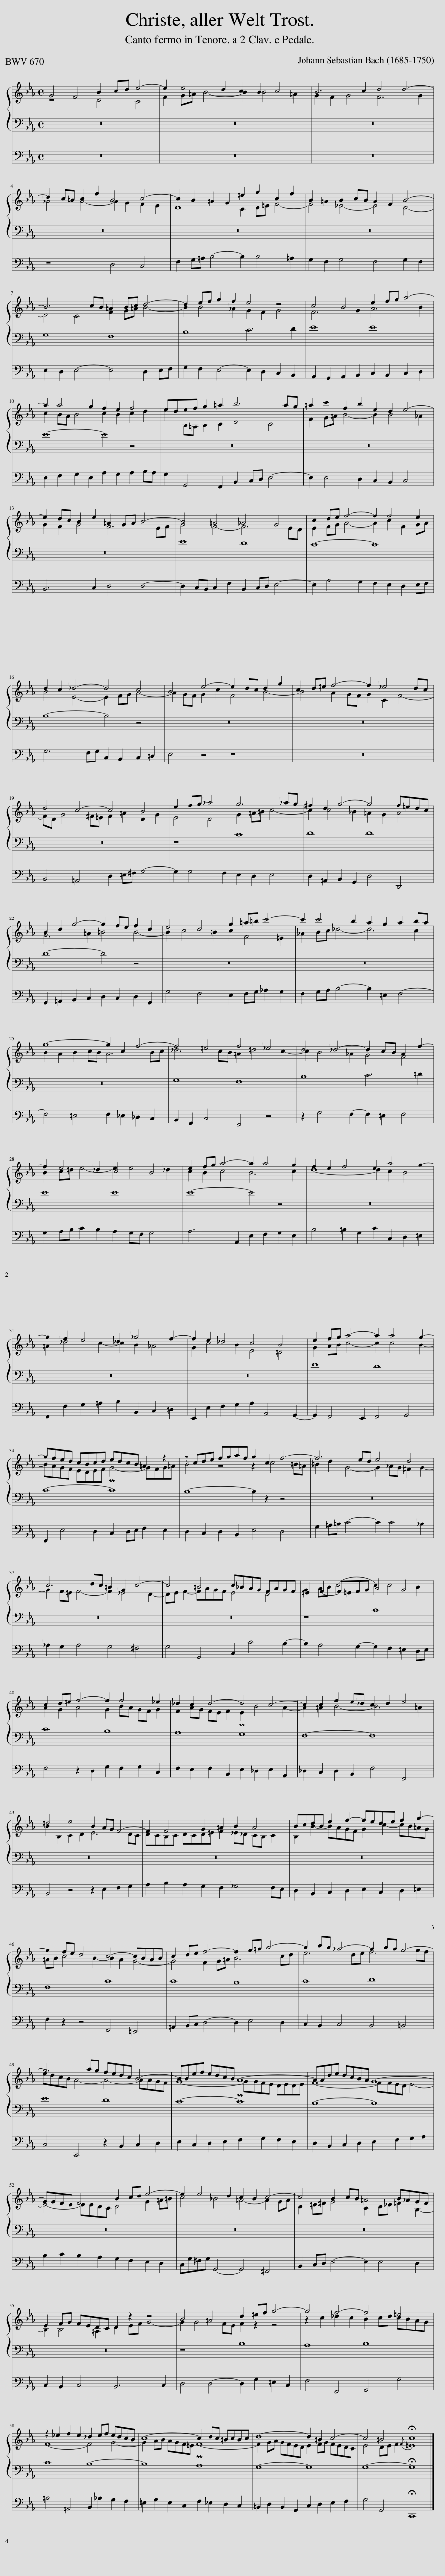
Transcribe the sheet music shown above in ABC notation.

X:1
%%score { ( 1 2 ) ( 3 4 ) ( 5 6 ) 7 } 8 9 10
L:1/8
Q:1/2=58
M:4/2
I:linebreak $
K:Eb
V:1 treble
V:2 treble
V:3 treble
V:4 treble
V:5 treble
V:6 treble
V:7 bass
V:8 bass
V:9 bass
V:10 bass
V:1
 G4 F4 B2 cd e4- | e2 e4 d2 c2 B2 c4 | B6 c2 d4 d4- |$ d2 c=B c2 f2 B4 c4- | c2 B2 =A2 G2 =e2 g2 c2 f2 | %5
 B2 =A2 B2 cB A2 F2 B4- |$ B6 cB =A2 Bc d4- | d2 ef g2 f2 e4 z4 | c4 B4 e2 fg a4- |$ a2 a4 g2 f2 e2 f4 | %10
 edef g2 =a2 b6 ag | =a2 c'2 f2 b2 e2 d2 e4- |$ e2 dc B2 e2 =A2 GA B4- | B4 =A4 _A4 G4 | c2 de f4- f2 f4 e2 |$ %15
 d2 c2 _d4- d4 c4 | B4 e4- e2 dc d2 g2 | c2 d=e f4- f2 _e4 dc |$ d4 c4- c4 B4 | e2 fg _a4 g6 _ag | %20
 ^f2 d2 g4- g4 f=edc |$ B2 d2 g4- g2 fe f2 d2 | e4 d4 g2 =a=b c'4- | c'2 c'4 b2 a2 g2 a2 ba |$ g8- g2 c2 f4- | %25
 f4 =e4 f4 _e4 | d4 _d4- d2 cB A2 f2- |$ f2 e4 _d2 c4 B4 | e2 fg a4- a2 a4 g2 | f2 e2 f4 e2 a4 g2- |$ %30
 g2 f2 e4 _d2 _g4 f2- | f2 e2 _d4 c4 B4 | e2 fg a4- a2 a4 g2- |$ gfed cBcd edcB =A2 z2 | z cde fgaf g2 c2 f4- | %35
 f6 ed e4 d4 |$ c6 dc =B2 G2 c4- | c4 =B4 c_BAG FAGF | =E2 F2- F=EFG A4 G4 |$ c2 d=e f4- f2 f4 _e2 | %40
 _d2 c2 d4- d4 c4- | c2 c2 f2 e_d c2 d2 e4 |$ =d4 e4 B2 AG F4- | F2 F4 G2 =A2 B2 A4 | BcdB e2 f2- fede f2 g2- |$ %45
 g2 fe d4 c4- cB=AB | c2 de f4- f2 g=a b4- | b2 c'b _a4- a2 ba g4- |$ g6 ag fedc B4- | BBef edcB A8- | %50
 AAde dcBA G8- |$ GGFE F4 B2 cd e4- | e2 e4 d2 c2 B2 c4- | c4 B2 cB =A4 B_AGF |$ E2 FG FEDC D2 z2 z4 | %55
 B4 =A4 d2 =ef g4- | g4 f4- f4 =e4 |$ z2 _e2 f2 e2 _d2 ef edcB | c8- c2 dc =BcBc | d8- d2 =B2 c4- | %60
[Q:1/2=53] c4[Q:1/2=48] =B4[Q:1/2=38] !fermata!c8 |] %61
V:2
 z8 D4 C4 | F2 G=A B4- B2 B4 =A2 | G2 F2 G4 F6 G2 |$ _A4 A4- A2 G2 F2 E2 | D8 C2 D=E F4- | %5
 F4 _E4- E4 D4- |$ D4 C4 F2 G=A B4- | B2 B4 _A2 G2 F2 G4 | F6 G2 A6 B2 |$ c2 BA B4 c2 B2 c2 d2 | %10
 e2 B,=A, B,2 C2 D4 C4 | F2 G=A B4- B2 B4 _A2 |$ G2 F2 G4 F6 EF | G4 F4- F6 ED | E2 FG A4- A2 c2 F2 GA |$ %15
 B4 E4- E2 FG A4- | A2 GF G2 c2 F4 B4- | B4 A2 GF G2 C2 F4- |$ FD G4 ^F=E F2 =A2 D2 G2 | E4 D4 G2 =A=B c4- | %20
 c2 c4 _B2 =A2 G2 A4 |$ G6 =A2 =B4 B4- | B2 c4 =B2 c2 F4 =E2 | _A2 Bc _d4- d6 c2 |$ B2 A2 B2 cB A6 Bc | %25
 _d6 cB =A2 =d4 c2- | c2 B4 _A2 G4 F4 |$ B2 c=d e4- e2 e4 _d2 | c2 B2 c4 B6 c2 | d8- d2 c2 B4 |$ %30
 =A2 _d4 c2- c2 B2 _A4 | G2 c4 B2 E4 =D4 | G2 AB c4- c2 c4 B2- |$ BAGF EDEF G4- GFG=A | B4 z4 z2 c4 =B=A | %35
 =B2 d2 G4- G2 _AG ^F2 G2- |$ G2 F=E F4- F2 _E4 D2- | DE F2- FAGF E4 D4 | G2 AB c4- c2 c4 B2 |$ A2 G2 A4 G2 BA GF G2 | %40
 F2 AG FE F2 E2 B4 A2- | A2 =A2 B4- B6 =A2 |$ B2 B,2 C2 D2 E6 DC | DCB,C DCD=E F2 _E_D CB, C2 | B,2 B2- BAGF G2 c2- cB=AG |$ %45
 =AB c4 B2- B2 A2 G4- | G4 F2 G=A B6 cd | e6 de f6 gf |$ edcB A4- A4- AAGF | G8- GGFE DEDE | %50
 F8- FFED E4- |$ E4- EEDC D4 G2 =A=B | c4 _B4 =A4- A2 GA | D2 =E^F G4 C2 D_E =F2 B,2- |$ B,2 B,4 =A,2 D2 EF G4- | %55
 G2 G4 FE F2 z2 z4 | z2 c2 _d2 c2 B2 cd cBAG |$ F8- F4 G4- | G2 AB AGF=E F8- | F2 GA GFED E2 FG FEDC | %60
 E4 DE F2{F} =E8 |] %61
V:3
 G4 F4 B2 c d e4- | e2 e4 d2 c2 B2 c4 | B6 c2 d4 d4- |$ d2 c =B c2 f2 B4 c4- | c2 B2 =A2 G2 =e2 g2 c2 f2 | %5
 B2 =A2 B2 c B A2 F2 B4- |$ B6 c B =A2 B c d4- | d2 e f g2 f2 e4 z4 | c4 B4 e2 f g a4- |$ a2 a4 g2 f2 e2 f4 | %10
 e d e f g2 =a2 b6 a g | =a2 c'2 f2 b2 e2 d2 e4- |$ e2 d c B2 e2 =A2 G A B4- | B4 =A4 _A4 G4 | c2 d e f4- f2 f4 e2 |$ %15
 d2 c2 _d4- d4 c4 | B4 e4- e2 d c d2 g2 | c2 d =e f4- f2 _e4 d c |$ d4 c4- c4 B4 | e2 f g _a4 g6 _a g | %20
 ^f2 d2 g4- g4 f =e d c |$ B2 d2 g4- g2 f e f2 d2 | e4 d4 g2 =a =b c'4- | c'2 c'4 b2 a2 g2 a2 b a |$ g8- g2 c2 f4- | %25
 f4 =e4 f4 _e4 | d4 _d4- d2 c B A2 f2- |$ f2 e4 _d2 c4 B4 | e2 f g a4- a2 a4 g2 | f2 e2 f4 e2 a4 g2- |$ %30
 g2 f2 e4 _d2 _g4 f2- | f2 e2 _d4 c4 B4 | e2 f g a4- a2 a4 g2- |$ g f e d c B c d e d c B =A2 z2 | z c d e f g a f g2 c2 f4- | %35
 f6 e d e4 d4 |$ c6 d c =B2 G2 c4- | c4 =B4 c _B A G F A G F | =E2 F2- F =E F G A4 G4 |$ c2 d =e f4- f2 f4 _e2 | %40
 _d2 c2 d4- d4 c4- | c2 c2 f2 e _d c2 d2 e4 |$ =d4 e4 B2 A G F4- | F2 F4 G2 =A2 B2 A4 | B c d B e2 f2- f e d e f2 g2- |$ %45
 g2 f e d4 c4- c B =A B | c2 d e f4- f2 g =a b4- | b2 c' b _a4- a2 b a g4- |$ g6 a g f e d c B4- | B B e f e d c B A8- | %50
 A A d e d c B A G8- |$ G G F E F4 B2 c d e4- | e2 e4 d2 c2 B2 c4- | c4 B2 c B =A4 B _A G F |$ E2 F G F E D C D2 z2 z4 | %55
 B4 =A4 d2 =e f g4- | g4 f4- f4 =e4 |$ z2 _e2 f2 e2 _d2 e f e d c B | c8- c2 d c =B c B c | d8- d2 =B2 c4- | %60
 c4 =B4 !fermata!c8 |] %61
V:4
 z8 D4 C4 | F2 G =A B4- B2 B4 =A2 | G2 F2 G4 F6 G2 |$ _A4 A4- A2 G2 F2 E2 | D8 C2 D =E F4- | %5
 F4 _E4- E4 D4- |$ D4 C4 F2 G =A B4- | B2 B4 _A2 G2 F2 G4 | F6 G2 A6 B2 |$ c2 B A B4 c2 B2 c2 d2 | %10
 e2 B, =A, B,2 C2 D4 C4 | F2 G =A B4- B2 B4 _A2 |$ G2 F2 G4 F6 E F | G4 F4- F6 E D | E2 F G A4- A2 c2 F2 G A |$ %15
 B4 E4- E2 F G A4- | A2 G F G2 c2 F4 B4- | B4 A2 G F G2 C2 F4- |$ F D G4 ^F =E F2 =A2 D2 G2 | E4 D4 G2 =A =B c4- | %20
 c2 c4 _B2 =A2 G2 A4 |$ G6 =A2 =B4 B4- | B2 c4 =B2 c2 F4 =E2 | _A2 B c _d4- d6 c2 |$ B2 A2 B2 c B A6 B c | %25
 _d6 c B =A2 =d4 c2- | c2 B4 _A2 G4 F4 |$ B2 c =d e4- e2 e4 _d2 | c2 B2 c4 B6 c2 | d8- d2 c2 B4 |$ %30
 =A2 _d4 c2- c2 B2 _A4 | G2 c4 B2 E4 =D4 | G2 A B c4- c2 c4 B2- |$ B A G F E D E F G4- G F G =A | B4 z4 z2 c4 =B =A | %35
 =B2 d2 G4- G2 _A G ^F2 G2- |$ G2 F =E F4- F2 _E4 D2- | D E F2- F A G F E4 D4 | G2 A B c4- c2 c4 B2 |$ A2 G2 A4 G2 B A G F G2 | %40
 F2 A G F E F2 E2 B4 A2- | A2 =A2 B4- B6 =A2 |$ B2 B,2 C2 D2 E6 D C | D C B, C D C D =E F2 _E _D C B, C2 | B,2 B2- B A G F G2 c2- c B =A G |$ %45
 =A B c4 B2- B2 A2 G4- | G4 F2 G =A B6 c d | e6 d e f6 g f |$ e d c B A4- A4- A A G F | G8- G G F E D E D E | %50
 F8- F F E D E4- |$ E4- E E D C D4 G2 =A =B | c4 _B4 =A4- A2 G A | D2 =E ^F G4 C2 D _E =F2 B,2- |$ B,2 B,4 =A,2 D2 E F G4- | %55
 G2 G4 F E F2 z2 z4 | z2 c2 _d2 c2 B2 c d c B A G |$ F8- F4 G4- | G2 A B A G F =E F8- | F2 G A G F E D E2 F G F E D C | %60
 E4 D E F2{F} =E8 |] %61
V:5
 G4 F4 B2 c d e4- | e2 e4 d2 c2 B2 c4 | B6 c2 d4 d4- |$ d2 c =B c2 f2 B4 c4- | c2 B2 =A2 G2 =e2 g2 c2 f2 | %5
 B2 =A2 B2 c B A2 F2 B4- |$ B6 c B =A2 B c d4- | d2 e f g2 f2 e4 z4 | c4 B4 e2 f g a4- |$ a2 a4 g2 f2 e2 f4 | %10
 e d e f g2 =a2 b6 a g | =a2 c'2 f2 b2 e2 d2 e4- |$ e2 d c B2 e2 =A2 G A B4- | B4 =A4 _A4 G4 | c2 d e f4- f2 f4 e2 |$ %15
 d2 c2 _d4- d4 c4 | B4 e4- e2 d c d2 g2 | c2 d =e f4- f2 _e4 d c |$ d4 c4- c4 B4 | e2 f g _a4 g6 _a g | %20
 ^f2 d2 g4- g4 f =e d c |$ B2 d2 g4- g2 f e f2 d2 | e4 d4 g2 =a =b c'4- | c'2 c'4 b2 a2 g2 a2 b a |$ g8- g2 c2 f4- | %25
 f4 =e4 f4 _e4 | d4 _d4- d2 c B A2 f2- |$ f2 e4 _d2 c4 B4 | e2 f g a4- a2 a4 g2 | f2 e2 f4 e2 a4 g2- |$ %30
 g2 f2 e4 _d2 _g4 f2- | f2 e2 _d4 c4 B4 | e2 f g a4- a2 a4 g2- |$ g f e d c B c d e d c B =A2 z2 | z c d e f g a f g2 c2 f4- | %35
 f6 e d e4 d4 |$ c6 d c =B2 G2 c4- | c4 =B4 c _B A G F A G F | =E2 F2- F =E F G A4 G4 |$ c2 d =e f4- f2 f4 _e2 | %40
 _d2 c2 d4- d4 c4- | c2 c2 f2 e _d c2 d2 e4 |$ =d4 e4 B2 A G F4- | F2 F4 G2 =A2 B2 A4 | B c d B e2 f2- f e d e f2 g2- |$ %45
 g2 f e d4 c4- c B =A B | c2 d e f4- f2 g =a b4- | b2 c' b _a4- a2 b a g4- |$ g6 a g f e d c B4- | B B e f e d c B A8- | %50
 A A d e d c B A G8- |$ G G F E F4 B2 c d e4- | e2 e4 d2 c2 B2 c4- | c4 B2 c B =A4 B _A G F |$ E2 F G F E D C D2 z2 z4 | %55
 B4 =A4 d2 =e f g4- | g4 f4- f4 =e4 |$ z2 _e2 f2 e2 _d2 e f e d c B | c8- c2 d c =B c B c | d8- d2 =B2 c4- | %60
 c4 =B4 !fermata!c8 |] %61
V:6
 z8 D4 C4 | F2 G =A B4- B2 B4 =A2 | G2 F2 G4 F6 G2 |$ _A4 A4- A2 G2 F2 E2 | D8 C2 D =E F4- | %5
 F4 _E4- E4 D4- |$ D4 C4 F2 G =A B4- | B2 B4 _A2 G2 F2 G4 | F6 G2 A6 B2 |$ c2 B A B4 c2 B2 c2 d2 | %10
 e2 B, =A, B,2 C2 D4 C4 | F2 G =A B4- B2 B4 _A2 |$ G2 F2 G4 F6 E F | G4 F4- F6 E D | E2 F G A4- A2 c2 F2 G A |$ %15
 B4 E4- E2 F G A4- | A2 G F G2 c2 F4 B4- | B4 A2 G F G2 C2 F4- |$ F D G4 ^F =E F2 =A2 D2 G2 | E4 D4 G2 =A =B c4- | %20
 c2 c4 _B2 =A2 G2 A4 |$ G6 =A2 =B4 B4- | B2 c4 =B2 c2 F4 =E2 | _A2 B c _d4- d6 c2 |$ B2 A2 B2 c B A6 B c | %25
 _d6 c B =A2 =d4 c2- | c2 B4 _A2 G4 F4 |$ B2 c =d e4- e2 e4 _d2 | c2 B2 c4 B6 c2 | d8- d2 c2 B4 |$ %30
 =A2 _d4 c2- c2 B2 _A4 | G2 c4 B2 E4 =D4 | G2 A B c4- c2 c4 B2- |$ B A G F E D E F G4- G F G =A | B4 z4 z2 c4 =B =A | %35
 =B2 d2 G4- G2 _A G ^F2 G2- |$ G2 F =E F4- F2 _E4 D2- | D E F2- F A G F E4 D4 | G2 A B c4- c2 c4 B2 |$ A2 G2 A4 G2 B A G F G2 | %40
 F2 A G F E F2 E2 B4 A2- | A2 =A2 B4- B6 =A2 |$ B2 B,2 C2 D2 E6 D C | D C B, C D C D =E F2 _E _D C B, C2 | B,2 B2- B A G F G2 c2- c B =A G |$ %45
 =A B c4 B2- B2 A2 G4- | G4 F2 G =A B6 c d | e6 d e f6 g f |$ e d c B A4- A4- A A G F | G8- G G F E D E D E | %50
 F8- F F E D E4- |$ E4- E E D C D4 G2 =A =B | c4 _B4 =A4- A2 G A | D2 =E ^F G4 C2 D _E =F2 B,2- |$ B,2 B,4 =A,2 D2 E F G4- | %55
 G2 G4 F E F2 z2 z4 | z2 c2 _d2 c2 B2 c d c B A G |$ F8- F4 G4- | G2 A B A G F =E F8- | F2 G A G F E D E2 F G F E D C | %60
 E4 D E F2{F} =E8 |] %61
V:7
 z16 | z16 | z16 |$ z16 | z16 | %5
 z16 |$ G,8 F,8 | B,8 C6 D2 | E8 E8 |$ E8- E4 z4 | %10
 z16 | z16 |$ z16 | E8 D8 | C8- C8 |$ %15
 B,8- B,4 z4 | z16 | z16 |$ z16 | z8 C8 | %20
 D8 D8 |$ D8- D4 z4 | z16 | z16 |$ z16 | %25
 G,8 F,8 | B,8 C6 =D2 |$ E8 E8 | E8- E4 z4 | z16 |$ %30
 z16 | z16 | E8 D8 |$ C8- PC8 | B,8- B,2 z2 z4 | %35
 z16 |$ z16 | z16 | z8 C8 |$ C8 B,8 | %40
 A,8 PG,8 | F,8- F,8 |$ z16 | z16 | z16 |$ %45
 F,8 C8 | C8 B,8 | C8 D8 |$ E8 D8 | C8- PC8 | %50
 B,8- B,8 |$ z16 | z16 | z16 |$ z16 | %55
 z8 B,8 | A,8 B,8 |$ C8 B,8- | B,8 PA,8 | G,8- G,8 | %60
 G,8- !fermata!G,8 |] %61
V:8
 z16 | z16 | z16 |$ z16 | z16 | %5
 z16 |$ G,8 F,8 | B,8 C6 D2 | E8 E8 |$ E8- E4 z4 | %10
 z16 | z16 |$ z16 | E8 D8 | C8- C8 |$ %15
 B,8- B,4 z4 | z16 | z16 |$ z16 | z8 C8 | %20
 D8 D8 |$ D8- D4 z4 | z16 | z16 |$ z16 | %25
 G,8 F,8 | B,8 C6 =D2 |$ E8 E8 | E8- E4 z4 | z16 |$ %30
 z16 | z16 | E8 D8 |$ C8- PC8 | B,8- B,2 z2 z4 | %35
 z16 |$ z16 | z16 | z8 C8 |$ C8 B,8 | %40
 A,8 PG,8 | F,8- F,8 |$ z16 | z16 | z16 |$ %45
 F,8 C8 | C8 B,8 | C8 D8 |$ E8 D8 | C8- PC8 | %50
 B,8- B,8 |$ z16 | z16 | z16 |$ z16 | %55
 z8 B,8 | A,8 B,8 |$ C8 B,8- | B,8 PA,8 | G,8- G,8 | %60
 G,8- !fermata!G,8 |] %61
V:9
 z16 | z16 | z16 |$ z8 D,4 C,4 | F,2 G,=A, B,4- B,2 B,4 =A,2 | %5
 G,2 F,2 G,4 F,4 G,2 F,2 |$ E,2 D,2 E,4- E,4 D,2 E,F, | G,2 F,2 E,4- E,2 D,2 C,2 B,,2 | A,,2 G,,2 A,,2 B,,2 C,2 B,,2 C,2 D,2 |$ E,2 F,2 G,2 E,2 A,2 G,2 A,2 B,A, | %10
 G,2 G,,4 F,,2 B,,2 C,D, E,4- | E,2 E,4 D,2 C,2 B,,2 C,4 |$ B,,6 C,2 D,4 D,4- | D,2 C,B,, C,2 F,2 B,,2 C,D, E,4- | E,2 A,4 G,2 F,2 E,2 D,2 E,F, |$ %15
 G,6 F,G, C,2 B,,2 C,2 =D,2 | E,4 z4 z8 | z16 |$ B,,4 =A,,4 D,2 =E,^F, G,4- | G,2 G,4 F,2 E,2 D,2 E,4 | %20
 D,2 =A,,2 B,,2 G,,2 D,4 D,,4 |$ G,,2 =A,,2 B,,2 C,2 D,2 C,2 D,2 G,,2 | G,4 F,4 E,2 F,G, _A,2 G,2 | F,2 G,A, B,4- B,2 =E,2 F,4- |$ F,4 =E,4 F,2 _E,2 _D,2 C,2 | %25
 B,,2 G,,2 C,4 F,,4 z4 | z2 G,4 F,2- F,2 =E,2 F,4 |$ G,2 A,B, C2 B,2 A,2 G,F, G,4 | A,6 A,,2 E,2 F,2 G,2 E,2 | B,4 =B,2 G,2 C2 C,2 D,2 =E,2 |$ %30
 F,,2 F,2 G,2 =A,2 B,2 B,,2 C,2 =D,2 | E,,2 E,2 F,2 G,2 A,2 A,,4 G,,2- | G,,2 F,,4 E,,2 F,,4 G,,4 |$ E,,2 E,4 D,2 C,2 D,E, F,2 E,2 | D,2 C,2 D,2 B,,2 E,4 D,4 | %35
 G,2 =A,=B, C4- C2 C4 _B,2 |$ _A,2 G,2 A,4 G,4 ^F,4 | G,4 G,,4 C,2 C4 B,2- | B,2 A,4 G,2- G,2 F,2 =E,2 D,E, |$ F,4 z2 D,2 G,2 F,2 G,2 C,2 | %40
 F,2 E,2 F,2 B,,2 E,2 _D,2 E,2 A,,2 | _D,2 C,2 D,2 B,,2 F,4 F,,4 |$ B,,4 z4 z2 E,2 F,2 G,2 | A,2 B,2 A,2 G,2 F,2 _G,4 F,E, | D,2 B,,2 C,2 D,2 E,2 C,2 D,2 =E,2 |$ %45
 F,2 z2 z4 F,,4 =E,,4 | =A,,2 B,,C, D,4- D,2 E,4 D,2 | C,2 B,,2 C,4 B,,4 =B,,4 |$ C,4 C,,4 z2 B,,2 C,2 D,2 | E,2 C,2 D,2 E,2 F,2 G,2 F,2 E,2 | %50
 D,2 B,,2 C,2 D,2 E,2 F,2 G,2 A,2 |$ B,2 C2 B,2 A,2 G,2 F,2 E,2 D,2 | C,G,^F,G, G,,4- G,,4 ^F,,4 | B,,2 C,D, E,4- E,2 E,4 D,2 |$ C,2 B,,2 C,4 B,,6 C,2 | %55
 D,4 D,4- D,2 G,2 =E,2 C,2 | F,4 F,,4 G,,4 G,4 |$ =A,4 =A,,4 B,,2 _A,2 G,2 F,2 | =E,2 G,2 E,2 C,2 F,2 _E,2 D,2 C,2 | =B,,2 D,2 B,,2 G,,2 C,2 D,2 E,2 F,2 | %60
 G,4 G,,4 !fermata!C,,8 |] %61
V:10
 z16 | z16 | z16 |$ z8 D,4 C,4 | F,2 G, =A, B,4- B,2 B,4 =A,2 | %5
 G,2 F,2 G,4 F,4 G,2 F,2 |$ E,2 D,2 E,4- E,4 D,2 E, F, | G,2 F,2 E,4- E,2 D,2 C,2 B,,2 | A,,2 G,,2 A,,2 B,,2 C,2 B,,2 C,2 D,2 |$ E,2 F,2 G,2 E,2 A,2 G,2 A,2 B, A, | %10
 G,2 G,,4 F,,2 B,,2 C, D, E,4- | E,2 E,4 D,2 C,2 B,,2 C,4 |$ B,,6 C,2 D,4 D,4- | D,2 C, B,, C,2 F,2 B,,2 C, D, E,4- | E,2 A,4 G,2 F,2 E,2 D,2 E, F, |$ %15
 G,6 F, G, C,2 B,,2 C,2 =D,2 | E,4 z4 z8 | z16 |$ B,,4 =A,,4 D,2 =E, ^F, G,4- | G,2 G,4 F,2 E,2 D,2 E,4 | %20
 D,2 =A,,2 B,,2 G,,2 D,4 D,,4 |$ G,,2 =A,,2 B,,2 C,2 D,2 C,2 D,2 G,,2 | G,4 F,4 E,2 F, G, _A,2 G,2 | F,2 G, A, B,4- B,2 =E,2 F,4- |$ F,4 =E,4 F,2 _E,2 _D,2 C,2 | %25
 B,,2 G,,2 C,4 F,,4 z4 | z2 G,4 F,2- F,2 =E,2 F,4 |$ G,2 A, B, C2 B,2 A,2 G, F, G,4 | A,6 A,,2 E,2 F,2 G,2 E,2 | B,4 =B,2 G,2 C2 C,2 D,2 =E,2 |$ %30
 F,,2 F,2 G,2 =A,2 B,2 B,,2 C,2 =D,2 | E,,2 E,2 F,2 G,2 A,2 A,,4 G,,2- | G,,2 F,,4 E,,2 F,,4 G,,4 |$ E,,2 E,4 D,2 C,2 D, E, F,2 E,2 | D,2 C,2 D,2 B,,2 E,4 D,4 | %35
 G,2 =A, =B, C4- C2 C4 _B,2 |$ _A,2 G,2 A,4 G,4 ^F,4 | G,4 G,,4 C,2 C4 B,2- | B,2 A,4 G,2- G,2 F,2 =E,2 D, E, |$ F,4 z2 D,2 G,2 F,2 G,2 C,2 | %40
 F,2 E,2 F,2 B,,2 E,2 _D,2 E,2 A,,2 | _D,2 C,2 D,2 B,,2 F,4 F,,4 |$ B,,4 z4 z2 E,2 F,2 G,2 | A,2 B,2 A,2 G,2 F,2 _G,4 F, E, | D,2 B,,2 C,2 D,2 E,2 C,2 D,2 =E,2 |$ %45
 F,2 z2 z4 F,,4 =E,,4 | =A,,2 B,, C, D,4- D,2 E,4 D,2 | C,2 B,,2 C,4 B,,4 =B,,4 |$ C,4 C,,4 z2 B,,2 C,2 D,2 | E,2 C,2 D,2 E,2 F,2 G,2 F,2 E,2 | %50
 D,2 B,,2 C,2 D,2 E,2 F,2 G,2 A,2 |$ B,2 C2 B,2 A,2 G,2 F,2 E,2 D,2 | C, G, ^F, G, G,,4- G,,4 ^F,,4 | B,,2 C, D, E,4- E,2 E,4 D,2 |$ C,2 B,,2 C,4 B,,6 C,2 | %55
 D,4 D,4- D,2 G,2 =E,2 C,2 | F,4 F,,4 G,,4 G,4 |$ =A,4 =A,,4 B,,2 _A,2 G,2 F,2 | =E,2 G,2 E,2 C,2 F,2 _E,2 D,2 C,2 | =B,,2 D,2 B,,2 G,,2 C,2 D,2 E,2 F,2 | %60
 G,4 G,,4 !fermata!C,,8 |] %61
